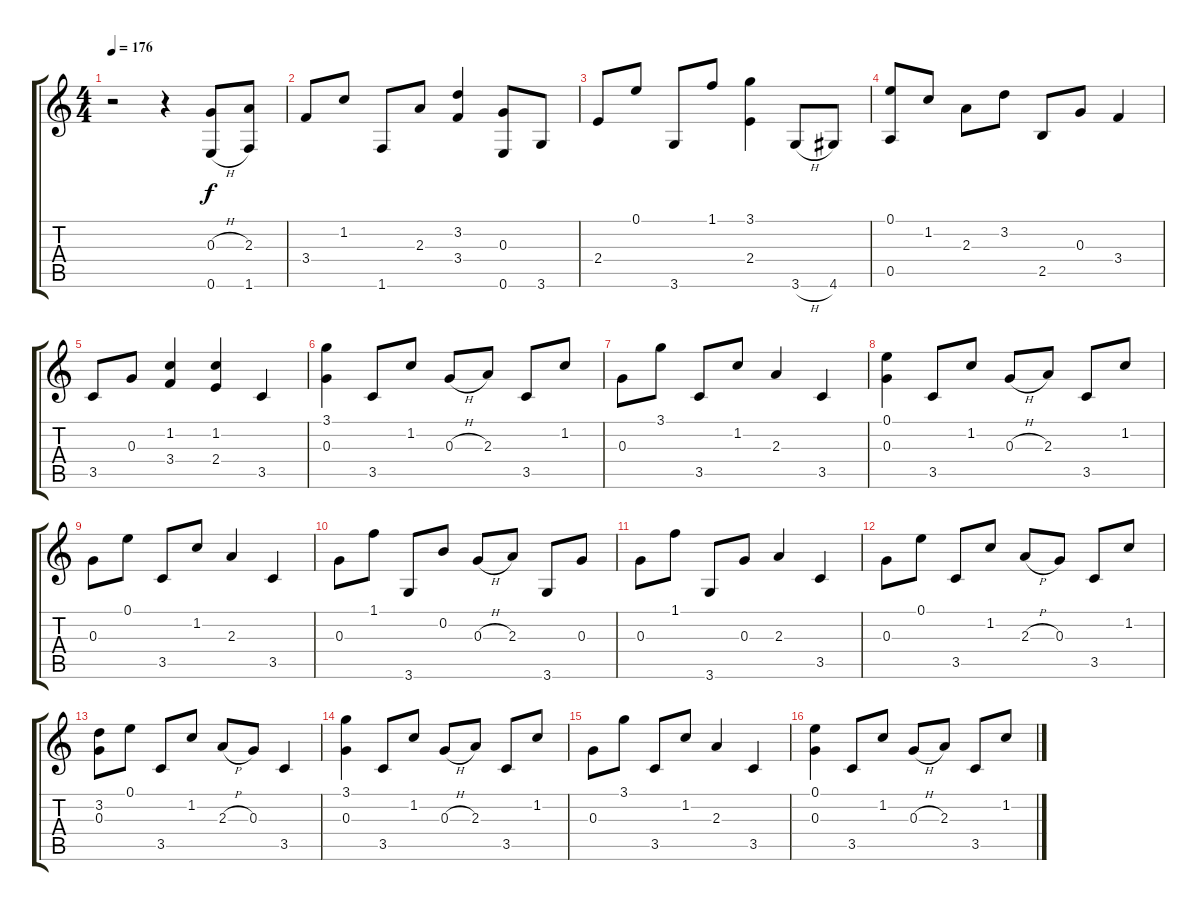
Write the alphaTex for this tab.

\track "" {instrument acousticguitarnylon}
\staff {score tabs}
\tuning (E4 B3 G3 D3 A2 E2) {hide}
\ts (4 4)
\tempo 176
\clef g2
\ks c
r.2{dy f instrument acousticguitarnylon} r.4 (0.3{h} 0.6{h}).8 (2.3 1.6).8 |
3.4.8 1.2.8 1.6.8 2.3.8 (3.2 3.4).4 (0.3 0.6).8 3.6.8 |
2.4.8 0.1.8 3.6.8 1.1.8 (3.1 2.4).4 3.6{h}.8 4.6.8 |
(0.1 0.5).8 1.2.8 2.3.8 3.2.8 2.5.8 0.3.8 3.4.4 |
3.5.8 0.3.8 (1.2 3.4).4 (1.2 2.4).4 3.5.4 |
(3.1 0.3).4 3.5.8 1.2.8 0.3{h}.8 2.3.8 3.5.8 1.2.8 |
0.3.8 3.1.8 3.5.8 1.2.8 2.3.4 3.5.4 |
(0.1 0.3).4 3.5.8 1.2.8 0.3{h}.8 2.3.8 3.5.8 1.2.8 |
0.3.8 0.1.8 3.5.8 1.2.8 2.3.4 3.5.4 |
0.3.8 1.1.8 3.6.8 0.2.8 0.3{h}.8 2.3.8 3.6.8 0.3.8 |
0.3.8 1.1.8 3.6.8 0.3.8 2.3.4 3.5.4 |
0.3.8 0.1.8 3.5.8 1.2.8 2.3{h}.8 0.3.8 3.5.8 1.2.8 |
(3.2 0.3).8 0.1.8 3.5.8 1.2.8 2.3{h}.8 0.3.8 3.5.4 |
(3.1 0.3).4 3.5.8 1.2.8 0.3{h}.8 2.3.8 3.5.8 1.2.8 |
0.3.8 3.1.8 3.5.8 1.2.8 2.3.4 3.5.4 |
(0.1 0.3).4 3.5.8 1.2.8 0.3{h}.8 2.3.8 3.5.8 1.2.8
